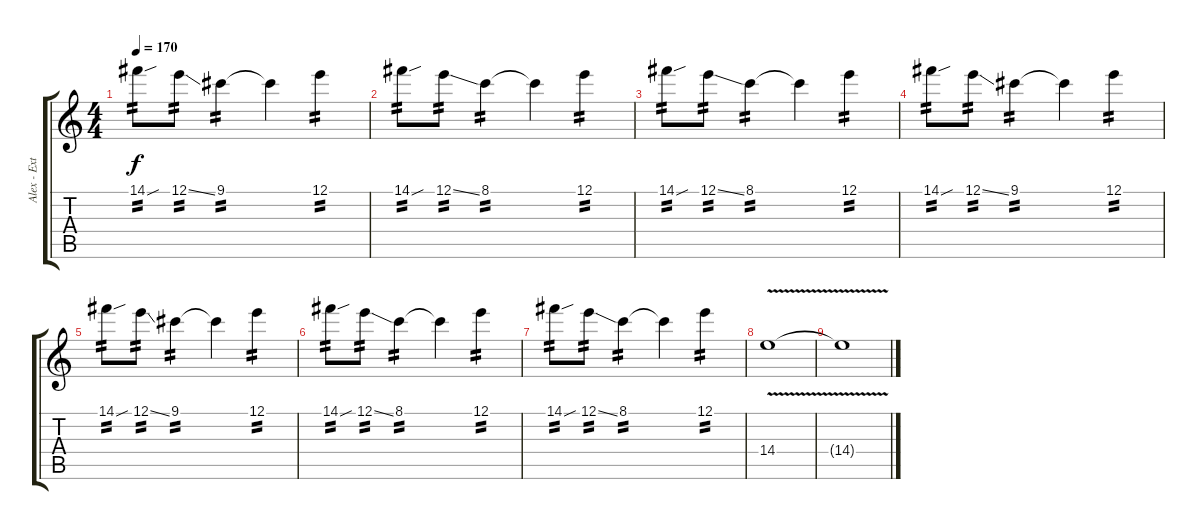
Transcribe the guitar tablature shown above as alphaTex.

\track ("Alex - Extra Lead" "Alex - Ext") {instrument distortionguitar}
\staff {score tabs}
\tuning (E4 B3 G3 D3 A2 E2) {hide}
\ts (4 4)
\tempo 170
\clef g2
\ks c
14.1{sou}.8{tp 2 dy f} 12.1{ss}.8{tp 2} 9.1.4{tp 2} 9.1{t}.4 12.1.4{tp 2} |
14.1{sou}.8{tp 2} 12.1{ss}.8{tp 2} 8.1.4{tp 2} 8.1{t}.4 12.1.4{tp 2} |
14.1{sou}.8{tp 2} 12.1{ss}.8{tp 2} 8.1.4{tp 2} 8.1{t}.4 12.1.4{tp 2} |
14.1{sou}.8{tp 2} 12.1{ss}.8{tp 2} 9.1.4{tp 2} 9.1{t}.4 12.1.4{tp 2} |
14.1{sou}.8{tp 2} 12.1{ss}.8{tp 2} 9.1.4{tp 2} 9.1{t}.4 12.1.4{tp 2} |
14.1{sou}.8{tp 2} 12.1{ss}.8{tp 2} 8.1.4{tp 2} 8.1{t}.4 12.1.4{tp 2} |
14.1{sou}.8{tp 2} 12.1{ss}.8{tp 2} 8.1.4{tp 2} 8.1{t}.4 12.1.4{tp 2} |
14.4{v}.1 |
14.4{t}.1
